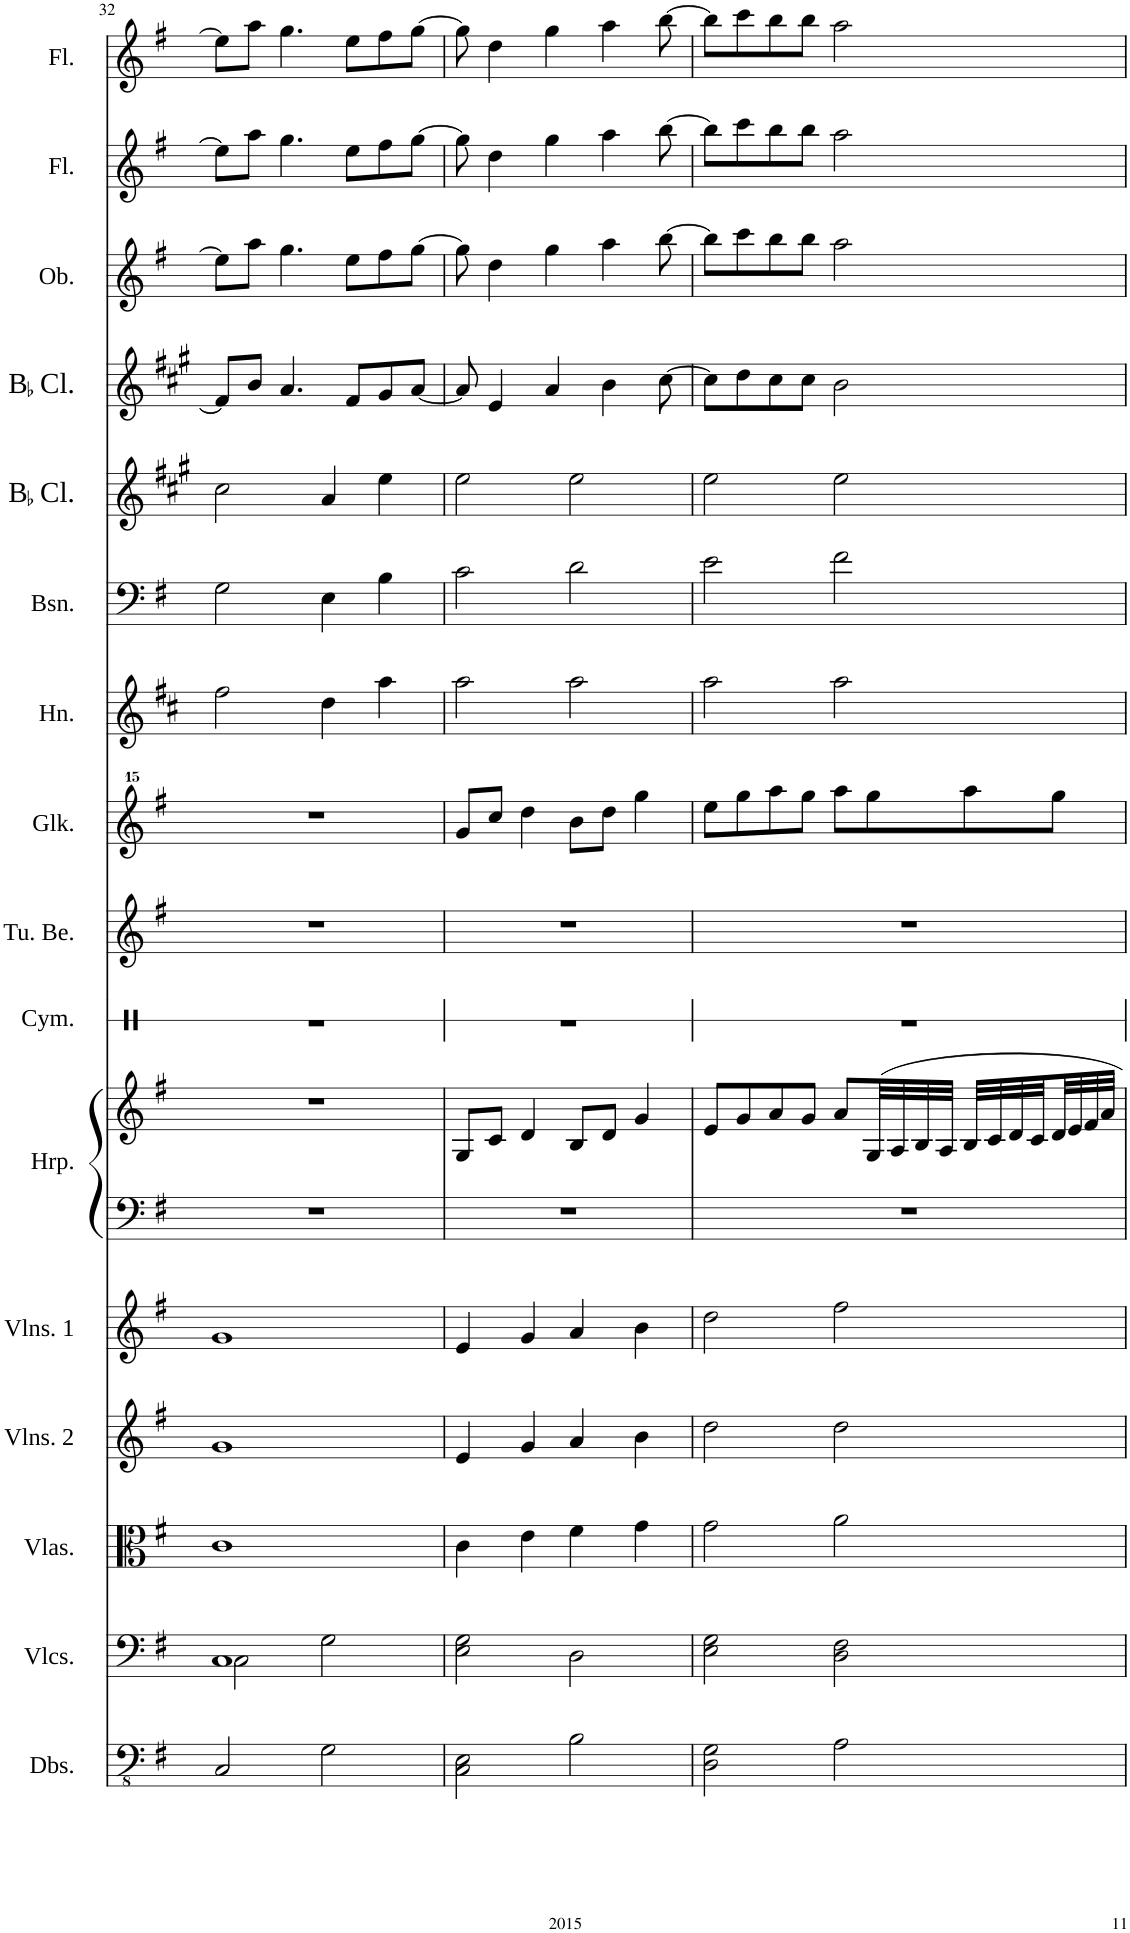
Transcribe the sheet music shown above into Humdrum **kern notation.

**kern	**kern	**kern	**kern	**kern	**kern	**kern	**kern	**kern	**kern	**kern	**kern	**kern	**kern	**kern	**kern	**kern
*part16	*part15	*part14	*part13	*part12	*part11	*part11	*part10	*part9	*part8	*part7	*part6	*part5	*part4	*part3	*part2	*part1
*staff17	*staff16	*staff15	*staff14	*staff13	*staff12	*staff11	*staff10	*staff9	*staff8	*staff7	*staff6	*staff5	*staff4	*staff3	*staff2	*staff1
*I"Double Basses	*I"Violoncellos	*I"Violas	*I"Violins 2	*I"Violins 1	*I"Harp	*	*I"Cymbal	*I"Tubular Bells	*I"Glockenspiel	*I"Horn	*I"Bassoon	*I"BaccidentalFlat Clarinet	*I"BaccidentalFlat Clarinet	*I"Oboe	*I"Flute	*I"Flute
*I'Dbs.	*I'Vlcs.	*I'Vlas.	*I'Vlns. 2	*I'Vlns. 1	*I'Hrp.	*	*I'Cym.	*I'Tu. Be.	*I'Glk.	*I'Hn.	*I'Bsn.	*I'BaccidentalFlat Cl.	*I'BaccidentalFlat Cl.	*I'Ob.	*I'Fl.	*I'Fl.
!!LO:PB:g=z
*clefFv4	*clefF4	*clefC3	*clefG2	*clefG2	*clefF4	*clefG2	*clefX	*clefG2	*clefG^^2	*clefG2	*clefF4	*clefG2	*clefG2	*clefG2	*clefG2	*clefG2
*	*	*	*	*	*	*	*	*	*	*Trd4c7	*	*Trd1c2	*Trd1c2	*	*	*
*k[f#]	*k[f#]	*k[f#]	*k[f#]	*k[f#]	*k[f#]	*k[f#]	*k[]	*k[f#]	*k[f#]	*k[f#c#]	*k[f#]	*k[f#c#g#]	*k[f#c#g#]	*k[f#]	*k[f#]	*k[f#]
*M4/4	*M4/4	*M4/4	*M4/4	*M4/4	*M4/4	*M4/4	*M4/4	*M4/4	*M4/4	*M4/4	*M4/4	*M4/4	*M4/4	*M4/4	*M4/4	*M4/4
=32	=32	=32	=32	=32	=32	=32	=32	=32	=32	=32	=32	=32	=32	=32	=32	=32
*	*^	*	*	*	*	*	*	*	*	*	*	*	*	*	*	*
2CC/	1C	2C\	1c	1g	1g	1r	1r	1r	1r	1r	2ff#\	2G\	2cc#\	8f#/L]	8ee\L]	8ee\L]	8ee\L]
.	.	.	.	.	.	.	.	.	.	.	.	.	.	8b/J	8aa\J	8aa\J	8aa\J
.	.	.	.	.	.	.	.	.	.	.	.	.	.	4.a/	4.gg\	4.gg\	4.gg\
2GG\	.	2G\	.	.	.	.	.	.	.	.	4dd\	4E\	4a/	.	.	.	.
.	.	.	.	.	.	.	.	.	.	.	.	.	.	8f#/L	8ee\L	8ee\L	8ee\L
.	.	.	.	.	.	.	.	.	.	.	4aa\	4B\	4ee\	8g#/	8ff#\	8ff#\	8ff#\
.	.	.	.	.	.	.	.	.	.	.	.	.	.	[8a/J	[8gg\J	[8gg\J	[8gg\J
*	*v	*v	*	*	*	*	*	*	*	*	*	*	*	*	*	*	*
=33	=33	=33	=33	=33	=33	=33	=33	=33	=33	=33	=33	=33	=33	=33	=33	=33
2CC\ 2EE\	2E\ 2G\	4c\	4e/	4e/	1r	8G/L	1r	1r	8ggg/L	2aa\	2c\	2ee\	8a/]	8gg\]	8gg\]	8gg\]
.	.	.	.	.	.	8c/J	.	.	8cccc/J	.	.	.	4e/	4dd\	4dd\	4dd\
.	.	4e\	4g/	4g/	.	4d/	.	.	4dddd\	.	.	.	.	.	.	.
.	.	.	.	.	.	.	.	.	.	.	.	.	4a/	4gg\	4gg\	4gg\
2BB\	2D\	4f#\	4a/	4a/	.	8B/L	.	.	8bbb\L	2aa\	2d\	2ee\	.	.	.	.
.	.	.	.	.	.	8d/J	.	.	8dddd\J	.	.	.	4b\	4aa\	4aa\	4aa\
.	.	4g\	4b\	4b\	.	4g/	.	.	4gggg\	.	.	.	.	.	.	.
.	.	.	.	.	.	.	.	.	.	.	.	.	[8cc#\	[8bb\	[8bb\	[8bb\
=34	=34	=34	=34	=34	=34	=34	=34	=34	=34	=34	=34	=34	=34	=34	=34	=34
2DD\ 2GG\	2E\ 2G\	2g\	2dd\	2dd\	1r	8e/L	1r	1r	8eeee\L	2aa\	2e\	2ee\	8cc#\L]	8bb\L]	8bb\L]	8bb\L]
.	.	.	.	.	.	8g/	.	.	8gggg\	.	.	.	8dd\	8ccc\	8ccc\	8ccc\
.	.	.	.	.	.	8a/	.	.	8aaaa\	.	.	.	8cc#\	8bb\	8bb\	8bb\
.	.	.	.	.	.	8g/J	.	.	8gggg\J	.	.	.	8cc#\J	8bb\J	8bb\J	8bb\J
2AA\	2D\ 2F#\	2a\	2dd\	2ff#\	.	8a/L	.	.	8aaaa\L	2aa\	2f#\	2ee\	2b\	2aa\	2aa\	2aa\
.	.	.	.	.	.	32G/LL	.	.	8gggg\	.	.	.	.	.	.	.
.	.	.	.	.	.	32A/	.	.	.	.	.	.	.	.	.	.
.	.	.	.	.	.	32B/	.	.	.	.	.	.	.	.	.	.
.	.	.	.	.	.	32A/JJJ	.	.	.	.	.	.	.	.	.	.
.	.	.	.	.	.	32B/LLL	.	.	8aaaa\	.	.	.	.	.	.	.
.	.	.	.	.	.	32c/	.	.	.	.	.	.	.	.	.	.
.	.	.	.	.	.	32d/	.	.	.	.	.	.	.	.	.	.
.	.	.	.	.	.	32c/	.	.	.	.	.	.	.	.	.	.
.	.	.	.	.	.	32d/	.	.	8gggg\J	.	.	.	.	.	.	.
.	.	.	.	.	.	32e/	.	.	.	.	.	.	.	.	.	.
.	.	.	.	.	.	32f#/	.	.	.	.	.	.	.	.	.	.
.	.	.	.	.	.	32a/JJJ	.	.	.	.	.	.	.	.	.	.
=	=	=	=	=	=	=	=	=	=	=	=	=	=	=	=	=
*-	*-	*-	*-	*-	*-	*-	*-	*-	*-	*-	*-	*-	*-	*-	*-	*-
